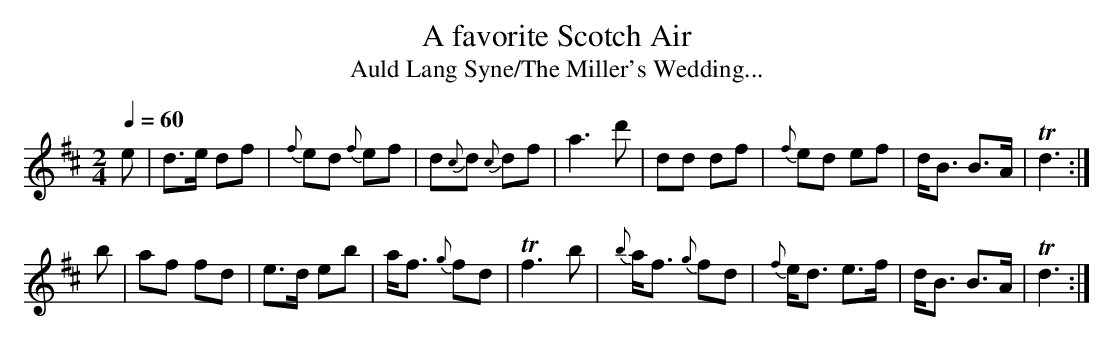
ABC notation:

X:1
T:A favorite Scotch Air
T:Auld Lang Syne/The Miller's Wedding...
M:2/4
L:1/8
Q:1/4=60
K:D
e|d>e df|{f}ed {f}ef|d{c}d {c}df| a3d'|   dd     df|{f}ed  ef |d<B B>A|Td3:|
b|af fd |e>d      eb|a<f   {g}fd|Tf3b |{b}a<f {g}fd|{f}e<d e>f|d<B B>A|Td3:|
